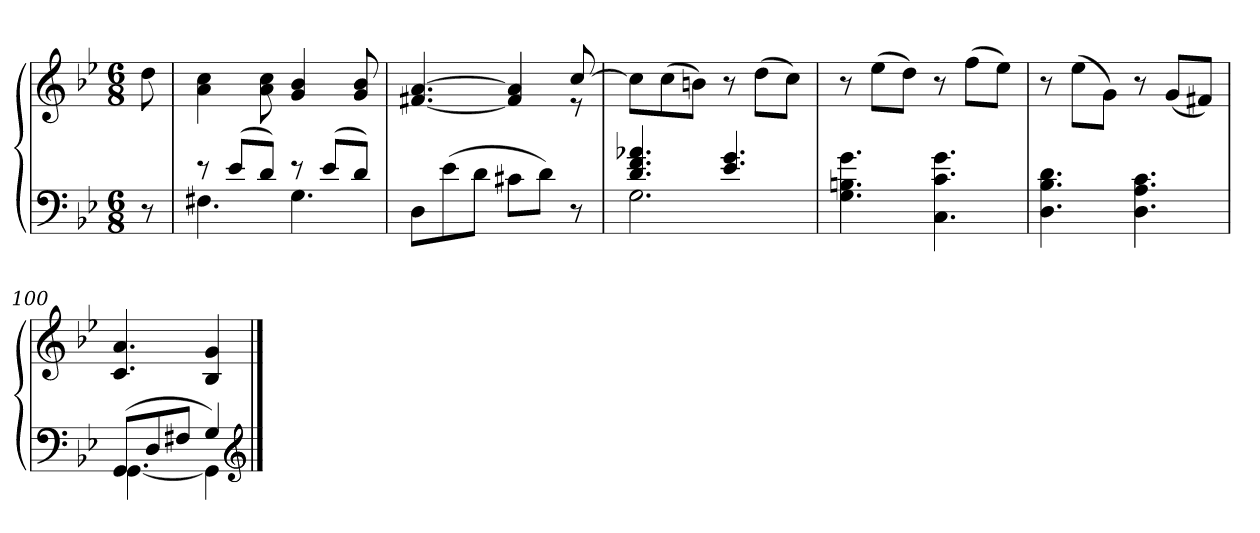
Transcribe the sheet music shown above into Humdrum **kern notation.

**kern	**kern
*part1	*part1
*staff2	*staff1
*clefF4	*clefG2
*k[b-e-]	*k[b-e-]
*g:	*g:
*M6/8	*M6/8
=	=
8r	8dd
=95	=95
*^	*
8r	4.F#X	4a 4cc
(8e-L	.	.
8dJ)	.	8a 8cc
8r	4.G	4g 4b-
(8e-L	.	.
8dJ)	.	8g 8b-
*v	*v	*
=96	=96
*	*^
8DL	[4.f#X [4.a	2ryy
(8e-	.	.
8dJ	.	.
8c#XL	4f#] 4a]	.
8dJ)	.	8ryy
8r	[8cc	8r
*	*v	*v
=97	=97
*^	*
4.d 4.f 4.a-X	2.G	8ccL]
.	.	(8cc
.	.	8bnJ)
4.e- 4.g	.	8r
.	.	(8ddL
.	.	8ccJ)
*v	*v	*
=98	=98
4.G 4.Bn 4.g	8r
.	(8ee-L
.	8ddJ)
4.C 4.c 4.g	8r
.	(8ffL
.	8ee-J)
=99	=99
4.D 4.B- 4.d	8r
.	(8ee-L
.	8gJ)
4.D 4.A 4.c	8r
.	(8gL
.	8f#XJ)
=100	=100
*^	*
(8GGL	[4.GG	4.c 4.a
8D	.	.
8F#XJ	.	.
4G)	4GG]	4B- 4g
*v	*v	*
*clefG2	*
==	==
*-	*-
